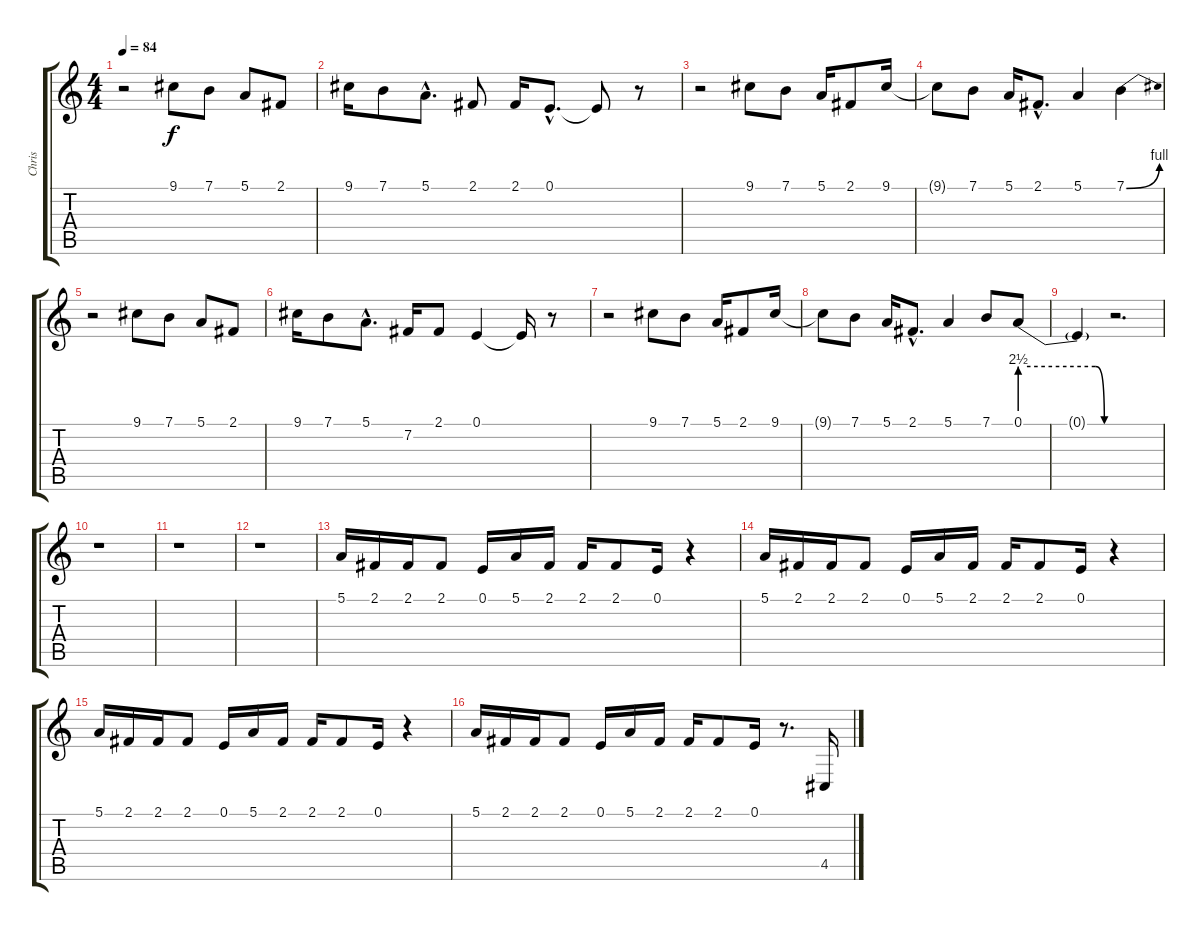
\track ("Chris" "Chris") {instrument cello}
\staff {score tabs}
\tuning (E4 B3 G3 D3 A2 E2) {hide}
\ts (4 4)
\tempo 84
\clef g2
\ks c
r.2{dy f} 9.1.8 7.1.8 5.1.8 2.1.8 |
9.1.16 7.1.8 5.1{hac}.8{d} 2.1.8 2.1.16 0.1{hac}.8{d} 0.1{t}.8 r.8 |
r.2 9.1.8 7.1.8 5.1.16 2.1.8 9.1.16 |
9.1{t}.8 7.1.8 5.1.16 2.1{hac}.8{d} 5.1.4 7.1{be (bend 0 0 60 4)}.4 |
r.2 9.1.8 7.1.8 5.1.8 2.1.8 |
9.1.16 7.1.8 5.1{hac}.8{d} 7.2.16 2.1.8 0.1.4 0.1{t}.16 r.8 |
r.2 9.1.8 7.1.8 5.1.16 2.1.8 9.1.16 |
9.1{t}.8 7.1.8 5.1.16 2.1{hac}.8{d} 5.1.4 7.1.8 0.1{be (custom 0 10 50 10 56 0 60 0)}.8 |
0.1{t}.4 r.2{d} |
r.1 |
r.1 |
r.1 |
5.1.16 2.1.16 2.1.16 2.1.8 0.1.16 5.1.16 2.1.16 2.1.16 2.1.8 0.1.16 r.4 |
5.1.16 2.1.16 2.1.16 2.1.8 0.1.16 5.1.16 2.1.16 2.1.16 2.1.8 0.1.16 r.4 |
5.1.16 2.1.16 2.1.16 2.1.8 0.1.16 5.1.16 2.1.16 2.1.16 2.1.8 0.1.16 r.4 |
5.1.16 2.1.16 2.1.16 2.1.8 0.1.16 5.1.16 2.1.16 2.1.16 2.1.8 0.1.16 r.8{d} 4.5.16
